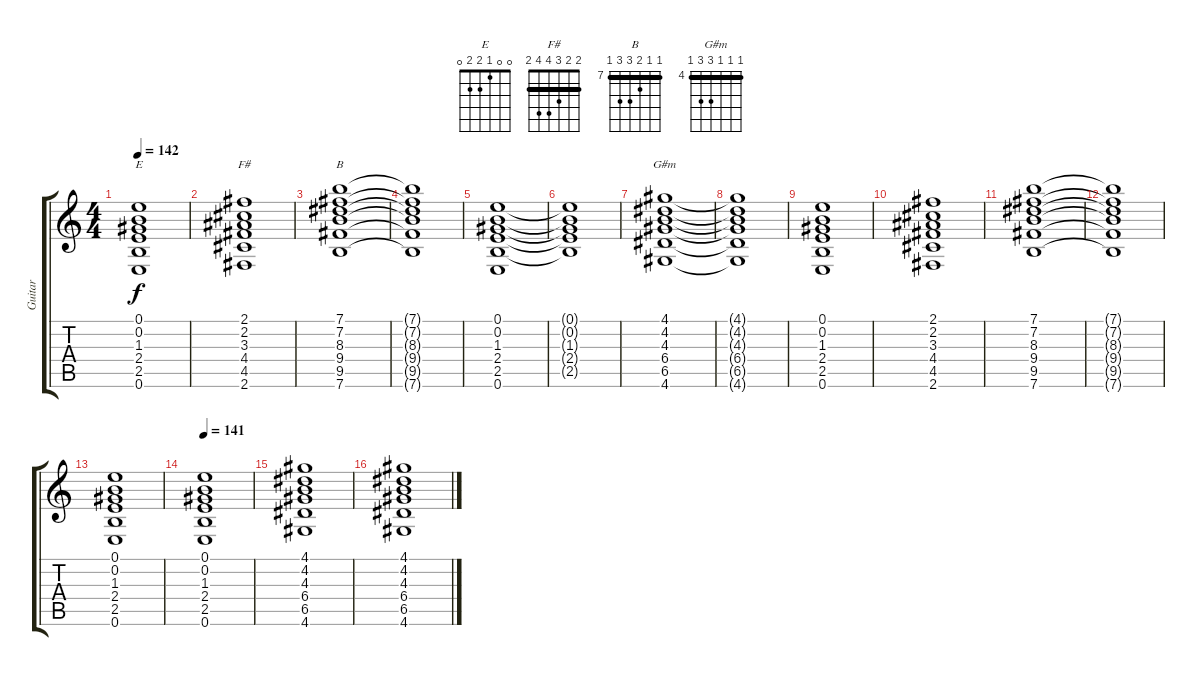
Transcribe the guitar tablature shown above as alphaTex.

\track ("Guitar" "Guitar") {instrument distortionguitar}
\staff {score tabs}
\tuning (E4 B3 G3 D3 A2 E2) {hide}
\chord ("E" 0 0 1 2 2 0)
\chord ("F#" 2 2 3 4 4 2) {barre 2}
\chord ("B" 7 7 8 9 9 7) {firstfret 7 barre 7}
\chord ("G#m" 4 4 4 6 6 4) {firstfret 4 barre 4}
\ts (4 4)
\tempo 142
\clef g2
\ks c
(0.1 0.2 1.3 2.4 2.5 0.6).1{ch "E" dy f} |
(2.1 2.2 3.3 4.4 4.5 2.6).1{ch "F#"} |
(7.1 7.2 8.3 9.4 9.5 7.6).1{ch "B"} |
(7.1{t} 7.2{t} 8.3{t} 9.4{t} 9.5{t} 7.6{t}).1 |
(0.1 0.2 1.3 2.4 2.5 0.6).1 |
(0.1{t} 0.2{t} 1.3{t} 2.4{t} 2.5{t}).1 |
(4.1 4.2 4.3 6.4 6.5 4.6).1{ch "G#m"} |
(4.1{t} 4.2{t} 4.3{t} 6.4{t} 6.5{t} 4.6{t}).1 |
(0.1 0.2 1.3 2.4 2.5 0.6).1 |
(2.1 2.2 3.3 4.4 4.5 2.6).1 |
(7.1 7.2 8.3 9.4 9.5 7.6).1 |
(7.1{t} 7.2{t} 8.3{t} 9.4{t} 9.5{t} 7.6{t}).1 |
(0.1 0.2 1.3 2.4 2.5 0.6).1 |
\tempo 141
(0.1 0.2 1.3 2.4 2.5 0.6).1 |
(4.1 4.2 4.3 6.4 6.5 4.6).1 |
(4.1 4.2 4.3 6.4 6.5 4.6).1
